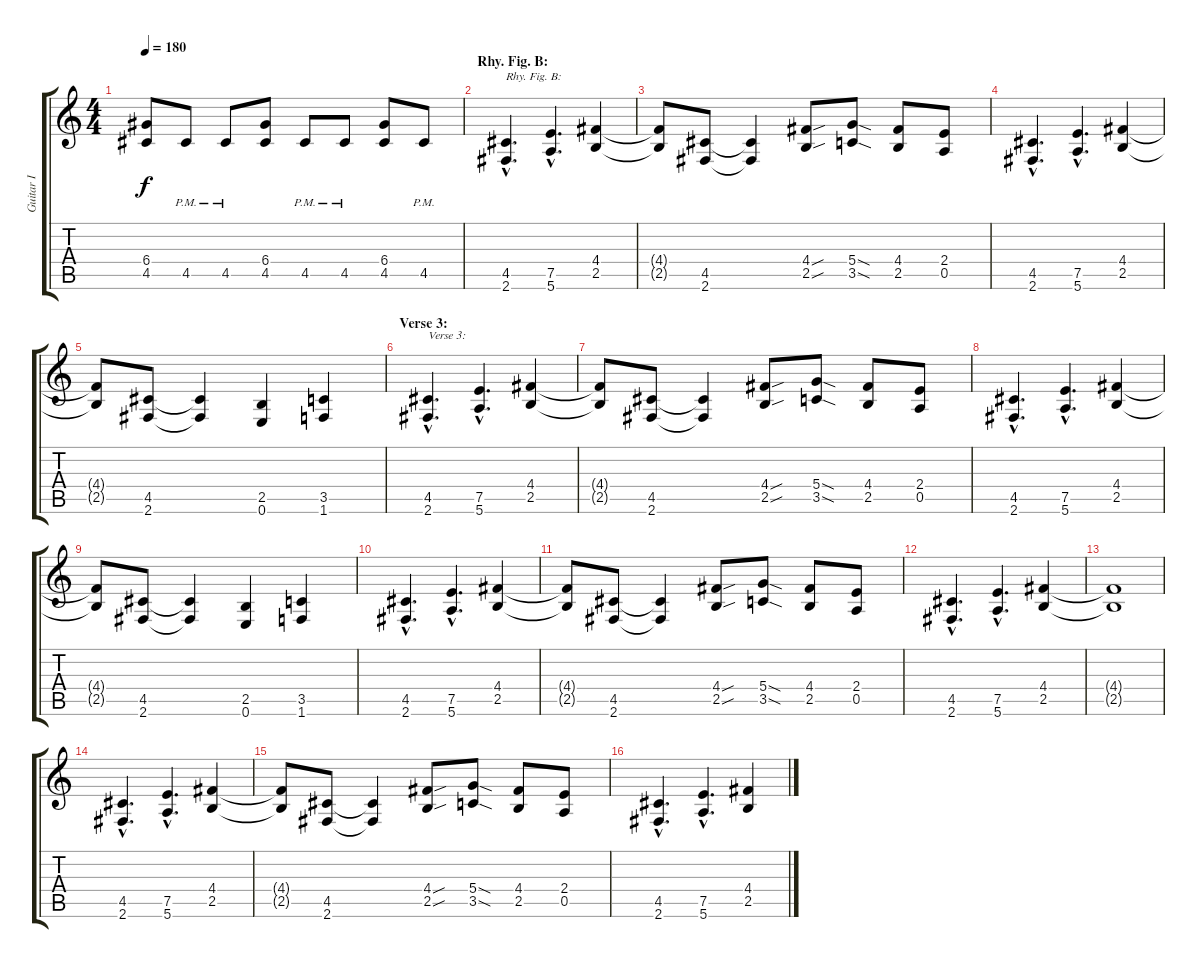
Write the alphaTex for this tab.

\track ("Guitar I" "Guitar I") {instrument distortionguitar}
\staff {score tabs}
\tuning (E4 B3 G3 D3 A2 E2) {hide}
\ts (4 4)
\tempo 180
\clef g2
\ks c
(6.4 4.5).8{dy f} 4.5{pm}.8 4.5{pm}.8 (6.4 4.5).8 4.5{pm}.8 4.5{pm}.8 (6.4 4.5).8 4.5{pm}.8 |
\section ("" "Rhy. Fig. B:")
(4.5{hac} 2.6{hac}).4{d txt "Rhy. Fig. B:"} (7.5{hac} 5.6{hac}).4{d} (4.4 2.5).4 |
(4.4{t} 2.5{t}).8 (4.5 2.6).8 (4.5{t} 2.6{t}).4 (4.4{sou} 2.5{sou}).8 (5.4{sod} 3.5{sod}).8 (4.4 2.5).8 (2.4 0.5).8 |
(4.5{hac} 2.6{hac}).4{d} (7.5{hac} 5.6{hac}).4{d} (4.4 2.5).4 |
(4.4{t} 2.5{t}).8 (4.5 2.6).8 (4.5{t} 2.6{t}).4 (2.5 0.6).4 (3.5 1.6).4 |
\section ("" "Verse 3:")
(4.5{hac} 2.6{hac}).4{d txt "Verse 3:"} (7.5{hac} 5.6{hac}).4{d} (4.4 2.5).4 |
(4.4{t} 2.5{t}).8 (4.5 2.6).8 (4.5{t} 2.6{t}).4 (4.4{sou} 2.5{sou}).8 (5.4{sod} 3.5{sod}).8 (4.4 2.5).8 (2.4 0.5).8 |
(4.5{hac} 2.6{hac}).4{d} (7.5{hac} 5.6{hac}).4{d} (4.4 2.5).4 |
(4.4{t} 2.5{t}).8 (4.5 2.6).8 (4.5{t} 2.6{t}).4 (2.5 0.6).4 (3.5 1.6).4 |
(4.5{hac} 2.6{hac}).4{d} (7.5{hac} 5.6{hac}).4{d} (4.4 2.5).4 |
(4.4{t} 2.5{t}).8 (4.5 2.6).8 (4.5{t} 2.6{t}).4 (4.4{sou} 2.5{sou}).8 (5.4{sod} 3.5{sod}).8 (4.4 2.5).8 (2.4 0.5).8 |
(4.5{hac} 2.6{hac}).4{d} (7.5{hac} 5.6{hac}).4{d} (4.4 2.5).4 |
(4.4{t} 2.5{t}).1 |
(4.5{hac} 2.6{hac}).4{d} (7.5{hac} 5.6{hac}).4{d} (4.4 2.5).4 |
(4.4{t} 2.5{t}).8 (4.5 2.6).8 (4.5{t} 2.6{t}).4 (4.4{sou} 2.5{sou}).8 (5.4{sod} 3.5{sod}).8 (4.4 2.5).8 (2.4 0.5).8 |
(4.5{hac} 2.6{hac}).4{d} (7.5{hac} 5.6{hac}).4{d} (4.4 2.5).4
